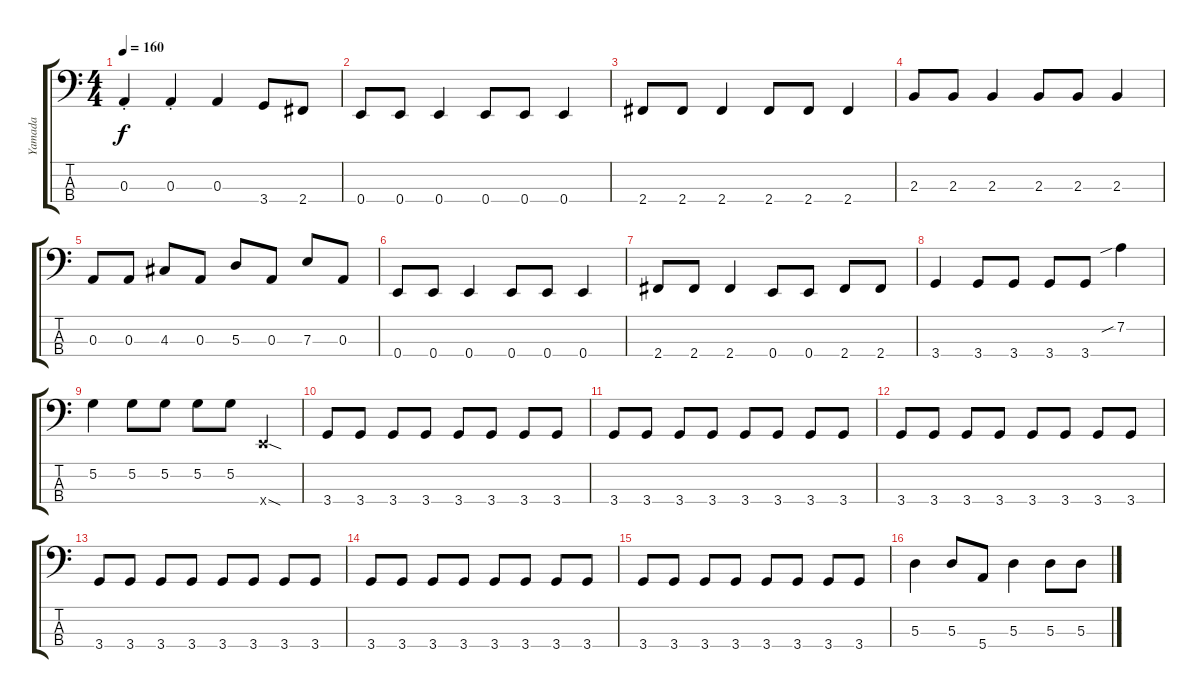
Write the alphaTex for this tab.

\track ("Yamada" "Yamada") {instrument electricbassfinger}
\staff {score tabs}
\tuning (G2 D2 A1 E1) {hide}
\ts (4 4)
\tempo 160
\clef f4
\ks c
0.3{st}.4{dy f} 0.3{st}.4 0.3.4 3.4.8 2.4.8 |
0.4.8 0.4.8 0.4.4 0.4.8 0.4.8 0.4.4 |
2.4.8 2.4.8 2.4.4 2.4.8 2.4.8 2.4.4 |
2.3.8 2.3.8 2.3.4 2.3.8 2.3.8 2.3.4 |
0.3.8 0.3.8 4.3.8 0.3.8 5.3.8 0.3.8 7.3.8 0.3.8 |
0.4.8 0.4.8 0.4.4 0.4.8 0.4.8 0.4.4 |
2.4.8 2.4.8 2.4.4 0.4.8 0.4.8 2.4.8 2.4.8 |
3.4.4 3.4.8 3.4.8 3.4.8 3.4.8 7.2{sib}.4 |
5.2.4 5.2.8 5.2.8 5.2.8 5.2.8 0.4{sod x}.4{volume 5} |
3.4.8{volume 16} 3.4.8 3.4.8 3.4.8 3.4.8 3.4.8 3.4.8 3.4.8 |
3.4.8 3.4.8 3.4.8 3.4.8 3.4.8 3.4.8 3.4.8 3.4.8 |
3.4.8 3.4.8 3.4.8 3.4.8 3.4.8 3.4.8 3.4.8 3.4.8 |
3.4.8 3.4.8 3.4.8 3.4.8 3.4.8 3.4.8 3.4.8 3.4.8 |
3.4.8 3.4.8 3.4.8 3.4.8 3.4.8 3.4.8 3.4.8 3.4.8 |
3.4.8 3.4.8 3.4.8 3.4.8 3.4.8 3.4.8 3.4.8 3.4.8 |
5.3.4 5.3.8 5.4.8 5.3.4 5.3.8 5.3.8
